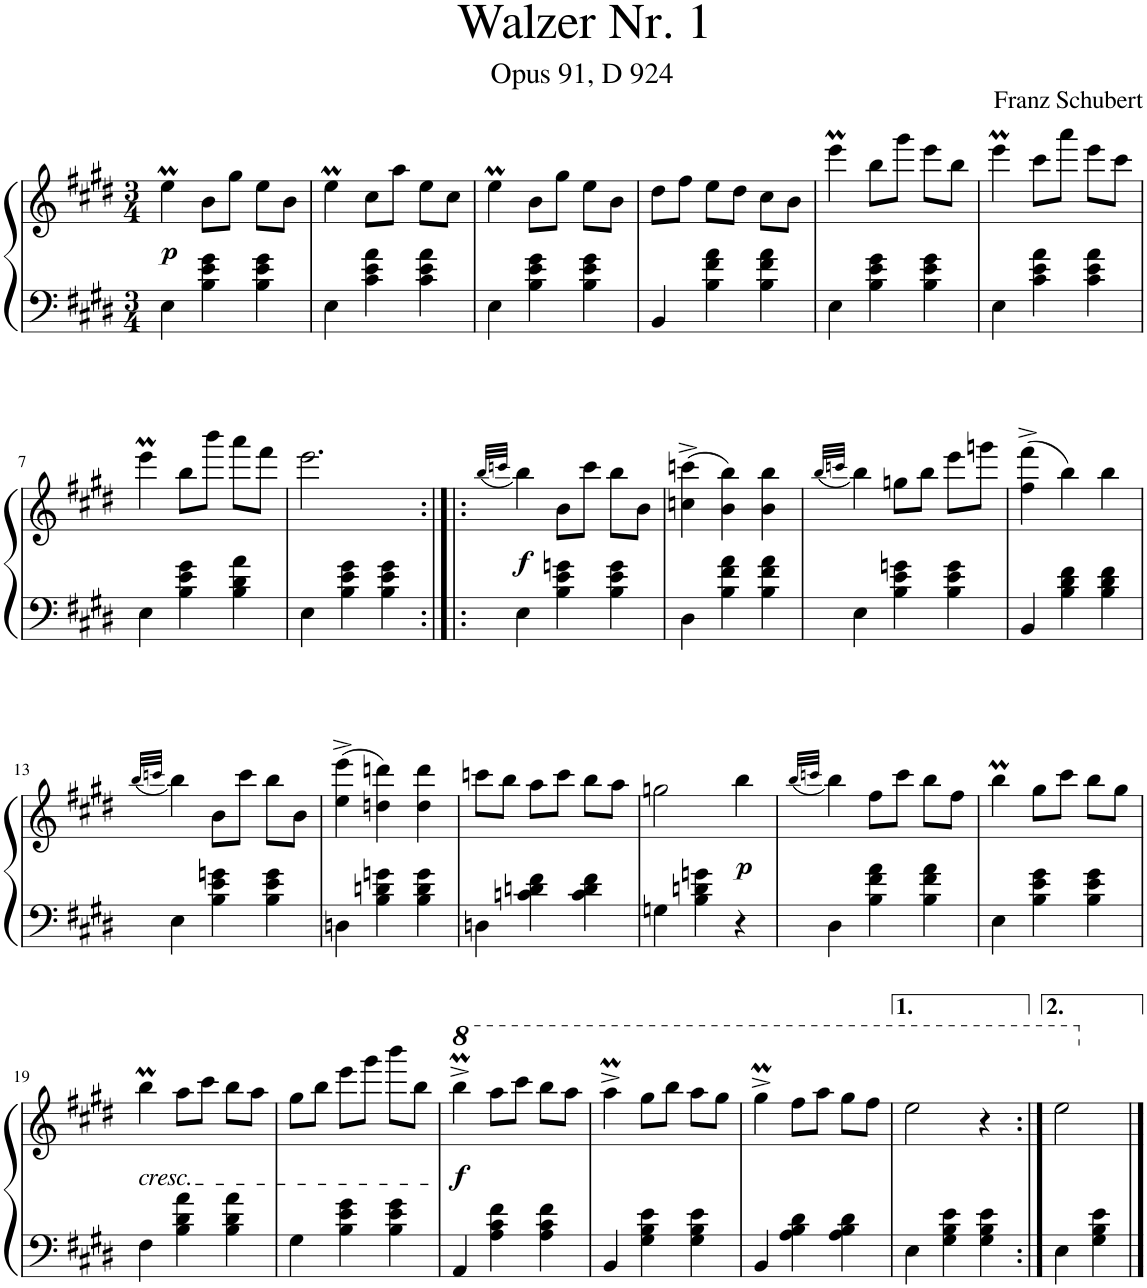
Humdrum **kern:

**kern	**kern	**dynam
*part1	*part1	*part1
*staff2	*staff1	*staff1/2
*I"Piano	*	*
*I'Pno.	*	*
*clefF4	*clefG2	*
*k[f#c#g#d#]	*k[f#c#g#d#]	*
*M3/4	*M3/4	*
=1	=1	=1
!	!	!LO:DY:b
4E\	4eeM\	p
4B\ 4e\ 4g#\	8b\L	.
.	8gg#\J	.
4B\ 4e\ 4g#\	8ee\L	.
.	8b\J	.
=2	=2	=2
4E\	4eeM\	.
4c#\ 4e\ 4a\	8cc#\L	.
.	8aa\J	.
4c#\ 4e\ 4a\	8ee\L	.
.	8cc#\J	.
=3	=3	=3
4E\	4eeM\	.
4B\ 4e\ 4g#\	8b\L	.
.	8gg#\J	.
4B\ 4e\ 4g#\	8ee\L	.
.	8b\J	.
=4	=4	=4
4BB/	8dd#\L	.
.	8ff#\J	.
4B\ 4f#\ 4a\	8ee\L	.
.	8dd#\J	.
4B\ 4f#\ 4a\	8cc#\L	.
.	8b\J	.
=5	=5	=5
4E\	4eeeM\	.
4B\ 4e\ 4g#\	8bb\L	.
.	8ggg#\J	.
4B\ 4e\ 4g#\	8eee\L	.
.	8bb\J	.
=6	=6	=6
4E\	4eeeM\	.
4c#\ 4e\ 4a\	8ccc#\L	.
.	8aaa\J	.
4c#\ 4e\ 4a\	8eee\L	.
.	8ccc#\J	.
!!LO:LB:g=z
=7	=7	=7
4E\	4eeeM\	.
4B\ 4e\ 4g#\	8bb\L	.
.	8bbb\J	.
4B\ 4d#\ 4a\	8aaa\L	.
.	8fff#\J	.
=8	=8	=8
4E\	2.eee\	.
4B\ 4e\ 4g#\	.	.
4B\ 4e\ 4g#\	.	.
=9:|!|:	=9:|!|:	=9:|!|:
.	(32qbb/LLL	.
.	32qcccn/JJJ	.
!	!	!LO:DY:b
4E\	4bb\)	f
4B\ 4e\ 4gn\	8b\L	.
.	8ccc\J	.
4B\ 4e\ 4g\	8bb\L	.
.	8b\J	.
=10	=10	=10
4D#\	(4ccn\^ 4cccn\^	.
4B\ 4f#\ 4a\	4b\ 4bb\)	.
4B\ 4f#\ 4a\	4b\ 4bb\	.
=11	=11	=11
.	(32qbb/LLL	.
.	32qcccn/JJJ	.
4E\	4bb\)	.
4B\ 4e\ 4gn\	8ggn\L	.
.	8bb\J	.
4B\ 4e\ 4g\	8eee\L	.
.	8gggn\J	.
=12	=12	=12
4BB/	(4ff#\^ 4fff#\^	.
4B\ 4d#\ 4f#\	4bb\)	.
4B\ 4d#\ 4f#\	4bb\	.
!!LO:LB:g=z
=13	=13	=13
.	(32qbb/LLL	.
.	32qcccn/JJJ	.
4E\	4bb\)	.
4B\ 4e\ 4gn\	8b\L	.
.	8ccc\J	.
4B\ 4e\ 4g\	8bb\L	.
.	8b\J	.
=14	=14	=14
4Dn\	(4ee\^ 4eee\^	.
4B\ 4dn\ 4gn\	4ddn\ 4dddn\)	.
4B\ 4d\ 4g\	4dd\ 4ddd\	.
=15	=15	=15
4Dn\	8cccn\L	.
.	8bb\J	.
4cn\ 4dn\ 4f#\	8aa\L	.
.	8ccc\J	.
4c\ 4d\ 4f#\	8bb\L	.
.	8aa\J	.
=16	=16	=16
4Gn\	2ggn\	.
4B\ 4dn\ 4gn\	.	.
!	!	!LO:DY:b
4r	4bb\	p
=17	=17	=17
.	(32qbb/LLL	.
.	32qcccn/JJJ	.
4D#\	4bb\)	.
4B\ 4f#\ 4a\	8ff#\L	.
.	8ccc\J	.
4B\ 4f#\ 4a\	8bb\L	.
.	8ff#\J	.
=18	=18	=18
4E\	4bbM\	.
4B\ 4e\ 4g#\	8gg#\L	.
.	8ccc#\J	.
4B\ 4e\ 4g#\	8bb\L	.
.	8gg#\J	.
!!LO:LB:g=z
=19	=19	=19
!	!LO:TX:b:i:t=cresc.	!
4F#\	4bbM\	.
4B\ 4d#\ 4a\	8aa\L	.
.	8ccc#\J	.
4B\ 4d#\ 4a\	8bb\L	.
.	8aa\J	.
=20	=20	=20
4G#\	8gg#\L	.
.	8bb\J	.
4B\ 4e\ 4g#\	8eee\L	.
.	8ggg#\J	.
4B\ 4e\ 4g#\	8bbb\L	.
.	8bb\J	.
=21	=21	=21
*	*8va	*
!	!	!LO:DY:b
4AA/	4bbbM^\	f
4A\ 4c#\ 4f#\	8aaa\L	.
.	8cccc#\J	.
4A\ 4c#\ 4f#\	8bbb\L	.
.	8aaa\J	.
=22	=22	=22
4BB/	4aaaM^\	.
4G#\ 4B\ 4e\	8ggg#\L	.
.	8bbb\J	.
4G#\ 4B\ 4e\	8aaa\L	.
.	8ggg#\J	.
=23	=23	=23
4BB/	4ggg#m^\	.
4A\ 4B\ 4d#\	8fff#\L	.
.	8aaa\J	.
4A\ 4B\ 4d#\	8ggg#\L	.
.	8fff#\J	.
=24	=24	=24
4E\	2eee\	.
4G#\ 4B\ 4e\	.	.
4G#\ 4B\ 4e\	4r	.
=24X1:|!	=24X1:|!	=24X1:|!
4E\	2eee\	.
4G#\ 4B\ 4e\	.	.
*	*X8va	*
==	==	==
*-	*-	*-
